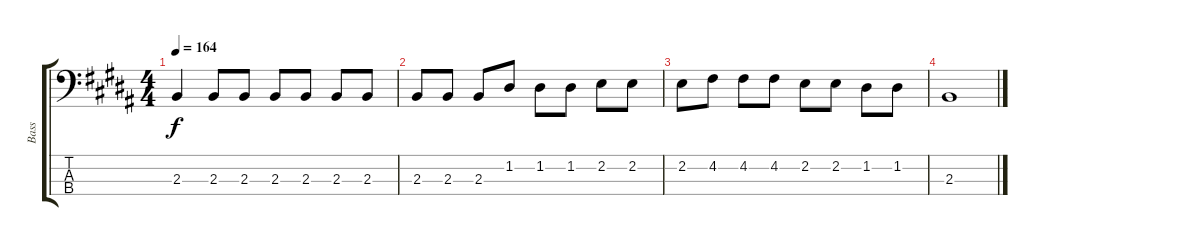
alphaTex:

\track ("Bass" "Bass") {instrument electricbasspick}
\staff {score tabs}
\tuning (G2 D2 A1 E1) {hide}
\ts (4 4)
\tempo 164
\clef f4
\ks b
2.3.4{dy f} 2.3.8 2.3.8 2.3.8 2.3.8 2.3.8 2.3.8 |
2.3.8 2.3.8 2.3.8 1.2.8 1.2.8 1.2.8 2.2.8 2.2.8 |
2.2.8 4.2.8 4.2.8 4.2.8 2.2.8 2.2.8 1.2.8 1.2.8 |
2.3.1
